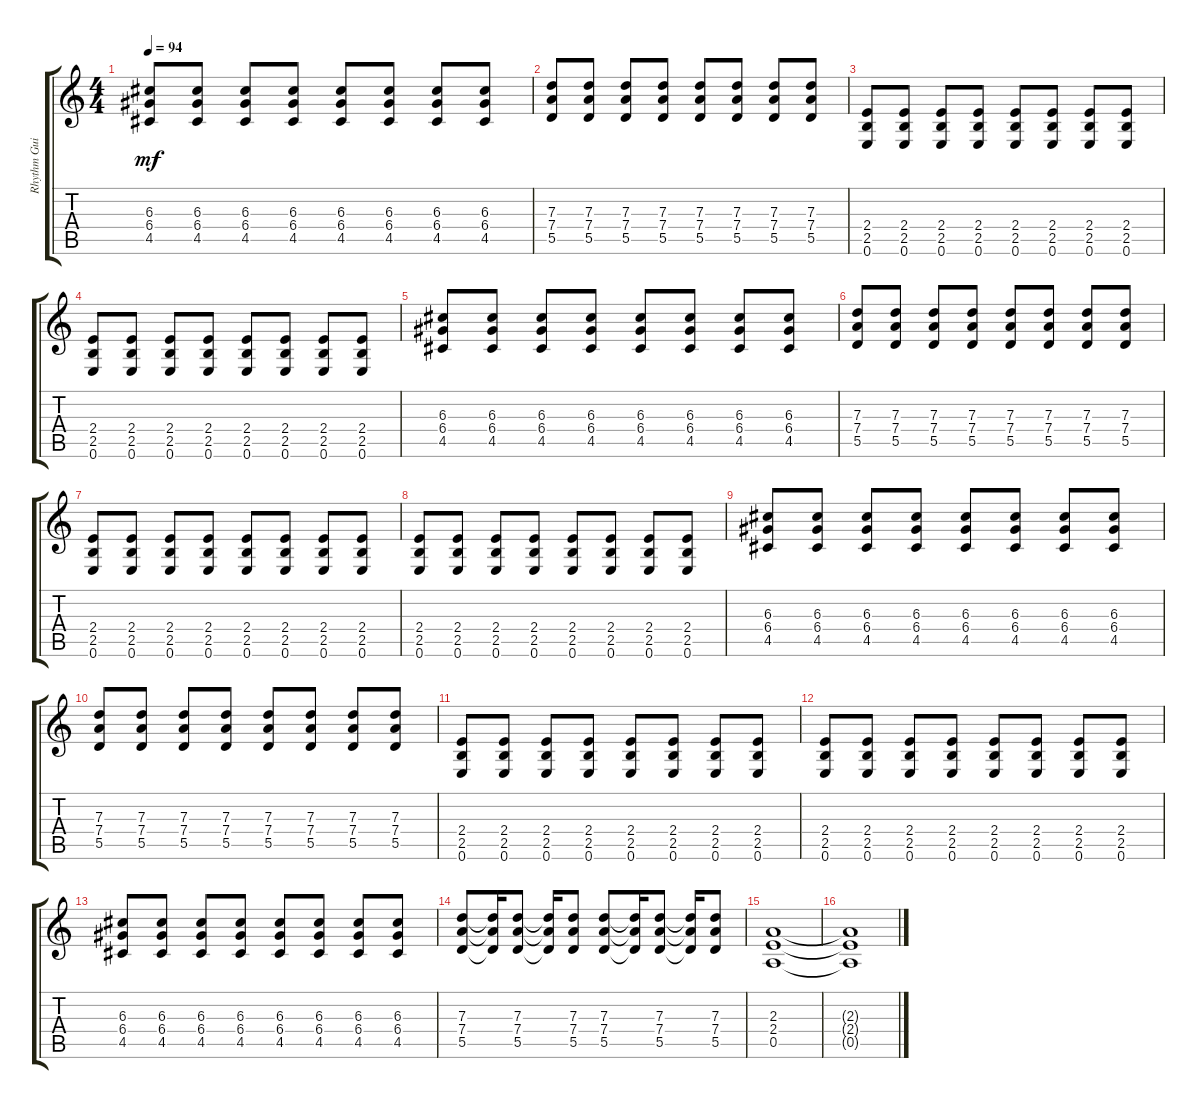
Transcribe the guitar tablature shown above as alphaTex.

\track ("Rhythm Guitar (Jack)" "Rhythm Gui") {instrument distortionguitar}
\staff {score tabs}
\tuning (E4 B3 G3 D3 A2 E2) {hide}
\ts (4 4)
\tempo 94
\clef g2
\ks c
(6.3 6.4 4.5).8{dy mf} (6.3 6.4 4.5).8 (6.3 6.4 4.5).8 (6.3 6.4 4.5).8 (6.3 6.4 4.5).8 (6.3 6.4 4.5).8 (6.3 6.4 4.5).8 (6.3 6.4 4.5).8 |
(7.3 7.4 5.5).8 (7.3 7.4 5.5).8 (7.3 7.4 5.5).8 (7.3 7.4 5.5).8 (7.3 7.4 5.5).8 (7.3 7.4 5.5).8 (7.3 7.4 5.5).8 (7.3 7.4 5.5).8 |
(2.4 2.5 0.6).8 (2.4 2.5 0.6).8 (2.4 2.5 0.6).8 (2.4 2.5 0.6).8 (2.4 2.5 0.6).8 (2.4 2.5 0.6).8 (2.4 2.5 0.6).8 (2.4 2.5 0.6).8 |
(2.4 2.5 0.6).8 (2.4 2.5 0.6).8 (2.4 2.5 0.6).8 (2.4 2.5 0.6).8 (2.4 2.5 0.6).8 (2.4 2.5 0.6).8 (2.4 2.5 0.6).8 (2.4 2.5 0.6).8 |
(6.3 6.4 4.5).8 (6.3 6.4 4.5).8 (6.3 6.4 4.5).8 (6.3 6.4 4.5).8 (6.3 6.4 4.5).8 (6.3 6.4 4.5).8 (6.3 6.4 4.5).8 (6.3 6.4 4.5).8 |
(7.3 7.4 5.5).8 (7.3 7.4 5.5).8 (7.3 7.4 5.5).8 (7.3 7.4 5.5).8 (7.3 7.4 5.5).8 (7.3 7.4 5.5).8 (7.3 7.4 5.5).8 (7.3 7.4 5.5).8 |
(2.4 2.5 0.6).8 (2.4 2.5 0.6).8 (2.4 2.5 0.6).8 (2.4 2.5 0.6).8 (2.4 2.5 0.6).8 (2.4 2.5 0.6).8 (2.4 2.5 0.6).8 (2.4 2.5 0.6).8 |
(2.4 2.5 0.6).8 (2.4 2.5 0.6).8 (2.4 2.5 0.6).8 (2.4 2.5 0.6).8 (2.4 2.5 0.6).8 (2.4 2.5 0.6).8 (2.4 2.5 0.6).8 (2.4 2.5 0.6).8 |
(6.3 6.4 4.5).8 (6.3 6.4 4.5).8 (6.3 6.4 4.5).8 (6.3 6.4 4.5).8 (6.3 6.4 4.5).8 (6.3 6.4 4.5).8 (6.3 6.4 4.5).8 (6.3 6.4 4.5).8 |
(7.3 7.4 5.5).8 (7.3 7.4 5.5).8 (7.3 7.4 5.5).8 (7.3 7.4 5.5).8 (7.3 7.4 5.5).8 (7.3 7.4 5.5).8 (7.3 7.4 5.5).8 (7.3 7.4 5.5).8 |
(2.4 2.5 0.6).8 (2.4 2.5 0.6).8 (2.4 2.5 0.6).8 (2.4 2.5 0.6).8 (2.4 2.5 0.6).8 (2.4 2.5 0.6).8 (2.4 2.5 0.6).8 (2.4 2.5 0.6).8 |
(2.4 2.5 0.6).8 (2.4 2.5 0.6).8 (2.4 2.5 0.6).8 (2.4 2.5 0.6).8 (2.4 2.5 0.6).8 (2.4 2.5 0.6).8 (2.4 2.5 0.6).8 (2.4 2.5 0.6).8 |
(6.3 6.4 4.5).8 (6.3 6.4 4.5).8 (6.3 6.4 4.5).8 (6.3 6.4 4.5).8 (6.3 6.4 4.5).8 (6.3 6.4 4.5).8 (6.3 6.4 4.5).8 (6.3 6.4 4.5).8 |
(7.3 7.4 5.5).8 (7.3{t} 7.4{t} 5.5{t}).16 (7.3 7.4 5.5).8 (7.3{t} 7.4{t} 5.5{t}).16 (7.3 7.4 5.5).8 (7.3 7.4 5.5).8 (7.3{t} 7.4{t} 5.5{t}).16 (7.3 7.4 5.5).8 (7.3{t} 7.4{t} 5.5{t}).16 (7.3 7.4 5.5).8 |
(2.3 2.4 0.5).1 |
(2.3{t} 2.4{t} 0.5{t}).1
